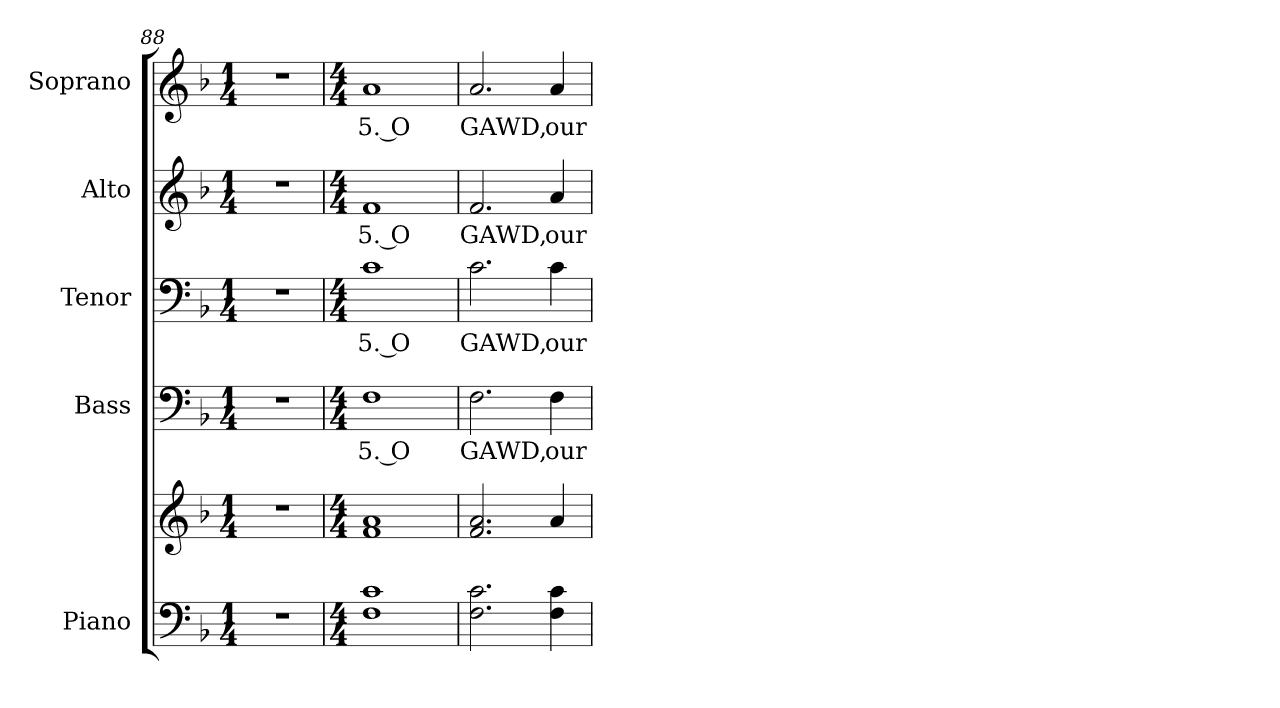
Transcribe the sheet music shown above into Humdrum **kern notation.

**kern	**kern	**kern	**text	**kern	**text	**kern	**text	**kern	**text
*part5	*part5	*part4	*part4	*part3	*part3	*part2	*part2	*part1	*part1
*staff6	*staff5	*staff4	*staff4	*staff3	*staff3	*staff2	*staff2	*staff1	*staff1
*I"Piano	*	*I"Bass	*	*I"Tenor	*	*I"Alto	*	*I"Soprano	*
*I'Pno.	*	*I'B.	*	*I'T.	*	*I'A.	*	*I'S.	*
*clefF4	*clefG2	*clefF4	*	*clefF4	*	*clefG2	*	*clefG2	*
*k[b-]	*k[b-]	*k[b-]	*	*k[b-]	*	*k[b-]	*	*k[b-]	*
*F:	*F:	*F:	*	*F:	*	*F:	*	*F:	*
*M1/4	*M1/4	*M1/4	*	*M1/4	*	*M1/4	*	*M1/4	*
=88	=88	=88	=88	=88	=88	=88	=88	=88	=88
!LO:N:vis=1	!LO:N:vis=1	!LO:N:vis=1	!	!LO:N:vis=1	!	!LO:N:vis=1	!	!LO:N:vis=1	!
4r	4r	4r	.	4r	.	4r	.	4r	.
=89	=89	=89	=89	=89	=89	=89	=89	=89	=89
*M4/4	*M4/4	*M4/4	*	*M4/4	*	*M4/4	*	*M4/4	*
!	!	!	!LO:LY:b:color=#000000	!	!	!	!	!	!
!	!	!	!	!	!LO:LY:b:color=#000000	!	!	!	!
!	!	!	!	!	!	!	!LO:LY:b:color=#000000	!	!
!	!	!	!	!	!	!	!	!	!LO:LY:b:color=#000000
1Fi 1ci	1fi 1ai	1Fi	5. O	1ci	5. O	1fi	5. O	1ai	5. O
!!LO:PB:g=z
=90	=90	=90	=90	=90	=90	=90	=90	=90	=90
!	!	!	!LO:LY:b:color=#000000	!	!	!	!	!	!
!	!	!	!	!	!LO:LY:b:color=#000000	!	!	!	!
!	!	!	!	!	!	!	!LO:LY:b:color=#000000	!	!
!	!	!	!	!	!	!	!	!	!LO:LY:b:color=#000000
2.Fi\ 2.ci	2.fi/ 2.ai	2.Fi\	GAWD,	2.ci\	GAWD,	2.fi/	GAWD,	2.ai/	GAWD,
!	!	!	!LO:LY:b:color=#000000	!	!	!	!	!	!
!	!	!	!	!	!LO:LY:b:color=#000000	!	!	!	!
!	!	!	!	!	!	!	!LO:LY:b:color=#000000	!	!
!	!	!	!	!	!	!	!	!	!LO:LY:b:color=#000000
4Fi\ 4ci	4ai/	4Fi\	our	4ci\	our	4ai/	our	4ai/	our
=	=	=	=	=	=	=	=	=	=
*-	*-	*-	*-	*-	*-	*-	*-	*-	*-
